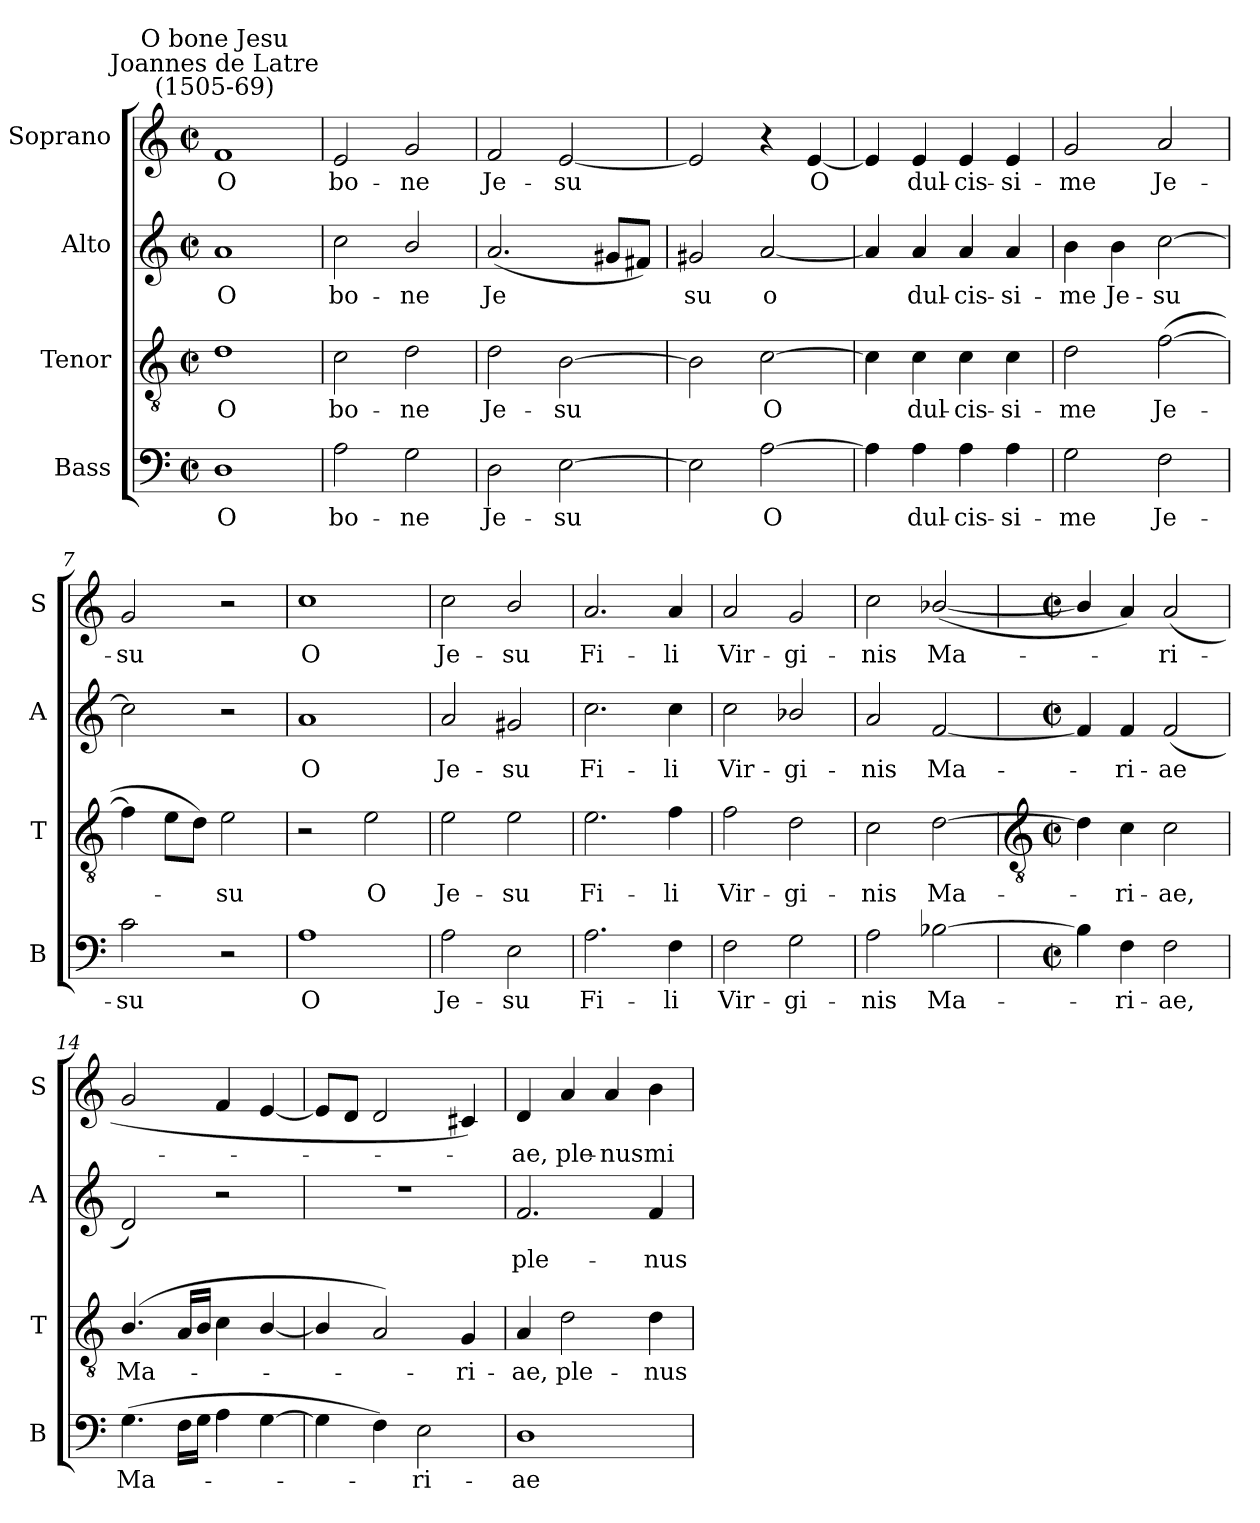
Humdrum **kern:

**kern	**text	**kern	**text	**kern	**text	**kern	**text
*part4	*part4	*part3	*part3	*part2	*part2	*part1	*part1
*staff4	*staff4	*staff3	*staff3	*staff2	*staff2	*staff1	*staff1
*I"Bass	*	*I"Tenor	*	*I"Alto	*	*I"Soprano	*
*I'B	*	*I'T	*	*I'A	*	*I'S	*
*clefF4	*	*clefGv2	*	*clefG2	*	*clefG2	*
*k[]	*	*k[]	*	*k[]	*	*k[]	*
*C:	*	*C:	*	*C:	*	*C:	*
*M2/2	*	*M2/2	*	*M2/2	*	*M2/2	*
*met(c|)	*	*met(c|)	*	*met(c|)	*	*met(c|)	*
=1	=1	=1	=1	=1	=1	=1	=1
!	!	!	!	!	!	!LO:TX:a:cj:t=Joannes de Latre\n(1505-69)	!
!	!	!	!	!	!	!LO:TX:a:cj:t=O bone Jesu	!
!	!LO:LY:b	!	!LO:LY:b	!	!LO:LY:b	!	!LO:LY:b
1D	O	1d	O	1a	O	1f	O
=2	=2	=2	=2	=2	=2	=2	=2
!	!LO:LY:b	!	!LO:LY:b	!	!LO:LY:b	!	!LO:LY:b
2A	bo-	2c	bo-	2cc	bo-	2e	bo-
!	!LO:LY:b	!	!LO:LY:b	!	!LO:LY:b	!	!LO:LY:b
2G	-ne	2d	-ne	2b/	-ne	2g	-ne
=3	=3	=3	=3	=3	=3	=3	=3
!	!LO:LY:b	!	!LO:LY:b	!	!LO:LY:b	!	!LO:LY:b
2D	Je-	2d	Je-	(<2.a	Je	2f	Je-
!	!LO:LY:b	!	!LO:LY:b	!	!	!	!LO:LY:b
[2E	-su	[2B	-su	.	.	[2e	-su
.	.	.	.	8g#L	.	.	.
.	.	.	.	8f#J)	.	.	.
=4	=4	=4	=4	=4	=4	=4	=4
!	!	!	!	!	!LO:LY:b	!	!
2E]	.	2B]	.	2g#	su	2e]	.
!	!LO:LY:b	!	!LO:LY:b	!	!LO:LY:b	!	!
[2A	O	[2c	O	[2a	o	4r	.
!	!	!	!	!	!	!	!LO:LY:b
.	.	.	.	.	.	[4e	O
=5	=5	=5	=5	=5	=5	=5	=5
4A]	.	4c]	.	4a]	.	4e]	.
!	!LO:LY:b	!	!LO:LY:b	!	!LO:LY:b	!	!LO:LY:b
4A	dul-	4c	dul-	4a	dul-	4e	dul-
!	!LO:LY:b	!	!LO:LY:b	!	!LO:LY:b	!	!LO:LY:b
4A	-cis-	4c	-cis-	4a	-cis-	4e	-cis-
!	!LO:LY:b	!	!LO:LY:b	!	!LO:LY:b	!	!LO:LY:b
4A	-si-	4c	-si-	4a	-si-	4e	-si-
=6	=6	=6	=6	=6	=6	=6	=6
!	!LO:LY:b	!	!LO:LY:b	!	!LO:LY:b	!	!LO:LY:b
2G	-me	2d	-me	4b	-me	2g	-me
!	!	!	!	!	!LO:LY:b	!	!
.	.	.	.	4b	Je-	.	.
!	!LO:LY:b	!	!LO:LY:b	!	!LO:LY:b	!	!LO:LY:b
2F	Je-	(>[2f	Je-	[2cc	-su	2a	Je-
=7	=7	=7	=7	=7	=7	=7	=7
!	!LO:LY:b	!	!	!	!	!	!LO:LY:b
2c	-su	4f]	.	2cc]	.	2g	-su
.	.	8eL	.	.	.	.	.
.	.	8dJ)	.	.	.	.	.
!	!	!	!LO:LY:b	!	!	!	!
2r	.	2e	su	2r	.	2r	.
=8	=8	=8	=8	=8	=8	=8	=8
!	!LO:LY:b	!	!	!	!LO:LY:b	!	!LO:LY:b
1A	O	2r	.	1a	O	1cc	O
!	!	!	!LO:LY:b	!	!	!	!
.	.	2e	O	.	.	.	.
=9	=9	=9	=9	=9	=9	=9	=9
!	!LO:LY:b	!	!LO:LY:b	!	!LO:LY:b	!	!LO:LY:b
2A	Je-	2e	Je-	2a	Je-	2cc	Je-
!	!LO:LY:b	!	!LO:LY:b	!	!LO:LY:b	!	!LO:LY:b
2E	-su	2e	-su	2g#	-su	2b/	-su
=10	=10	=10	=10	=10	=10	=10	=10
!	!LO:LY:b	!	!LO:LY:b	!	!LO:LY:b	!	!LO:LY:b
2.A	Fi-	2.e	Fi-	2.cc	Fi-	2.a	Fi-
!	!LO:LY:b	!	!LO:LY:b	!	!LO:LY:b	!	!LO:LY:b
4F	-li	4f	-li	4cc	-li	4a	-li
=11	=11	=11	=11	=11	=11	=11	=11
!	!LO:LY:b	!	!LO:LY:b	!	!LO:LY:b	!	!LO:LY:b
2F	Vir-	2f	Vir-	2cc	Vir-	2a	Vir-
!	!LO:LY:b	!	!LO:LY:b	!	!LO:LY:b	!	!LO:LY:b
2G	-gi-	2d	-gi-	2b-X/	-gi-	2g	-gi-
=12	=12	=12	=12	=12	=12	=12	=12
!	!LO:LY:b	!	!LO:LY:b	!	!LO:LY:b	!	!LO:LY:b
2A	-nis	2c	-nis	2a	-nis	2cc	-nis
!	!LO:LY:b	!	!LO:LY:b	!	!LO:LY:b	!	!LO:LY:b
[2B-X	Ma-	[2d	Ma-	[2f	Ma-	(<[2b-X/	Ma-
!!LO:LB:g=z
=13	=13	=13	=13	=13	=13	=13	=13
*	*	*clefGv2	*	*	*	*	*
*M2/2	*	*M2/2	*	*M2/2	*	*M2/2	*
*met(c|)	*	*met(c|)	*	*met(c|)	*	*met(c|)	*
4B-]	.	4d]	.	4f]	.	4b-/]	.
!	!LO:LY:b	!	!LO:LY:b	!	!LO:LY:b	!	!
4F	ri-	4c	ri-	4f	ri-	4a)	.
!	!LO:LY:b	!	!LO:LY:b	!	!LO:LY:b	!	!LO:LY:b
2F	-ae,	2c	-ae,	(<2f	-ae	(<2a	ri-
=14	=14	=14	=14	=14	=14	=14	=14
!	!LO:LY:b	!	!LO:LY:b	!	!	!	!
(>4.G	Ma-	(<4.B/	Ma-	2d)	.	2g	.
16FLL	.	16ALL	.	.	.	.	.
16GJJ	.	16BJJ	.	.	.	.	.
4A	.	4c	.	2r	.	4f	.
[4G	.	[4B/	.	.	.	[4e	.
=15	=15	=15	=15	=15	=15	=15	=15
4G]	.	4B/]	.	1r	.	8eL]	.
.	.	.	.	.	.	8dJ	.
4F)	.	2A)	.	.	.	2d	.
!	!LO:LY:b	!	!	!	!	!	!
2E	ri-	.	.	.	.	.	.
!	!	!	!LO:LY:b	!	!	!	!
.	.	4G	ri-	.	.	4c#)	.
=16	=16	=16	=16	=16	=16	=16	=16
!	!LO:LY:b	!	!LO:LY:b	!	!LO:LY:b	!	!LO:LY:b
1D	-ae	4A	-ae,	2.f	ple-	4d	ae,
!	!	!	!LO:LY:b	!	!	!	!LO:LY:b
.	.	2d	ple-	.	.	4a	ple-
!	!	!	!	!	!	!	!LO:LY:b
.	.	.	.	.	.	4a	-nus
!	!	!	!LO:LY:b	!	!LO:LY:b	!	!LO:LY:b
.	.	4d	-nus	4f	-nus	4b	mi-
=	=	=	=	=	=	=	=
*-	*-	*-	*-	*-	*-	*-	*-
